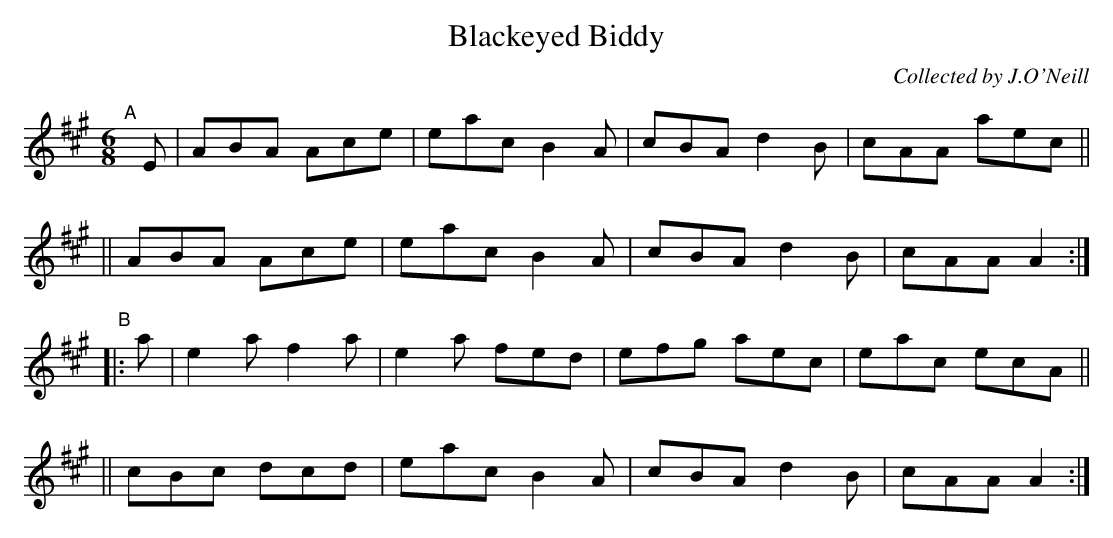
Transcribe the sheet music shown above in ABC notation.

X:1
T: Blackeyed Biddy
O: Collected by J.O'Neill
M: 6/8
L: 1/8
K: A
"^A"[|] E \
|  ABA Ace | eac B2A | cBA d2B | cAA aec ||
|| ABA Ace | eac B2A | cBA d2B | cAA A2 :|
"^B"|: a \
|  e2a f2a | e2a fed | efg aec | eac ecA ||
|| cBc dcd | eac B2A | cBA d2B | cAA A2 :|
